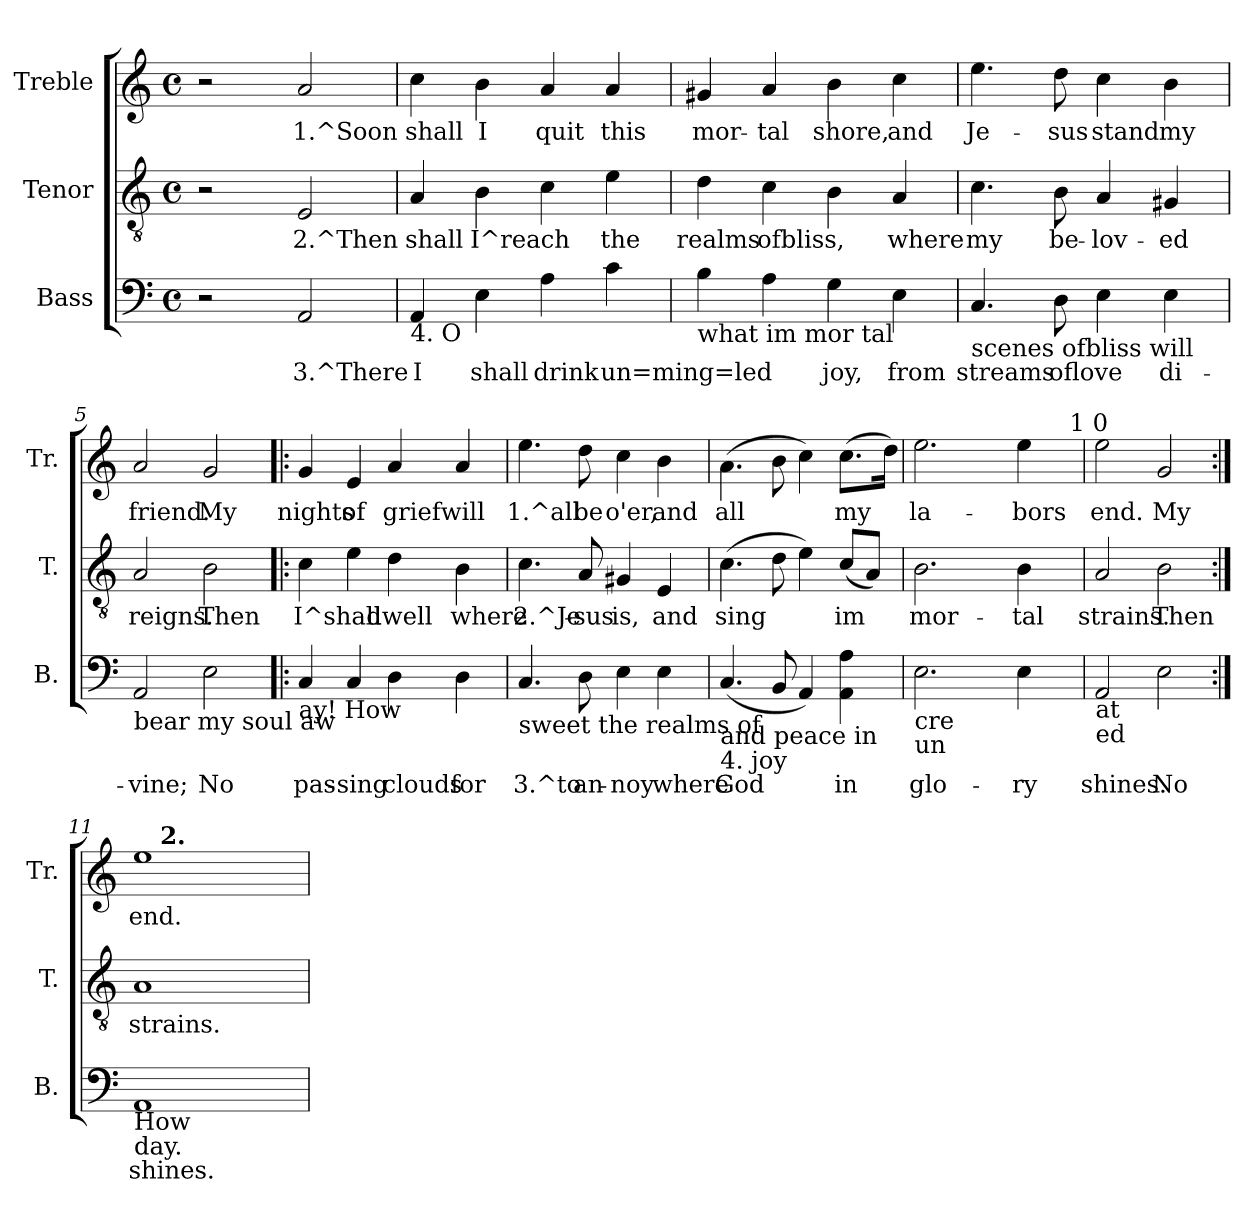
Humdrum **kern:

**kern	**text	**kern	**text	**kern	**text
*part3	*part3	*part2	*part2	*part1	*part1
*staff3	*staff3	*staff2	*staff2	*staff1	*staff1
*I"Bass	*	*I"Tenor	*	*I"Treble	*
*I'B.	*	*I'T.	*	*I'Tr.	*
!!LO:PB:g=z
*stria5	*	*stria5	*	*stria5	*
*clefF4	*	*clefGv2	*	*clefG2	*
*k[]	*	*k[]	*	*k[]	*
*C:	*	*C:	*	*C:	*
*M4/4	*	*M4/4	*	*M4/4	*
*met(c)	*	*met(c)	*	*met(c)	*
=1	=1	=1	=1	=1	=1
2r	.	2r	.	2r	.
!	!LO:LY:b:rj	!	!LO:LY:b:rj	!	!LO:LY:b:rj
2AA/	3.^There	2E/	2.^Then	2a/	1.^Soon
=2	=2	=2	=2	=2	=2
!LO:TX:b:t=4. O	!	!	!	!	!
!	!LO:LY:b:rj	!	!LO:LY:b:rj	!	!LO:LY:b:rj
4AA/	I	4A/	shall	4cc\	shall
!	!LO:LY:b:rj	!	!LO:LY:b:rj	!	!LO:LY:b:rj
4E\	shall	4B\	I^reach	4b\	I
!	!LO:LY:b:rj	!	!LO:LY:b:rj	!	!LO:LY:b:rj
4A\	drink	4c\	.	4a/	quit
!	!LO:LY:b:rj	!	!LO:LY:b:rj	!	!LO:LY:b:rj
4c\	un=ming=led	4e\	the	4a/	this
=3	=3	=3	=3	=3	=3
!LO:TX:b:t=what im mor tal	!	!	!	!	!
!	!LO:LY:b:rj	!	!LO:LY:b:rj	!	!LO:LY:b:rj
4B\	.	4d\	realms	4g#X/	mor-
!	!LO:LY:b:rj	!	!LO:LY:b:rj	!	!LO:LY:b:rj
4A\	.	4c\	ofbliss,	4a/	-tal
!	!LO:LY:b:rj	!	!LO:LY:b:rj	!	!LO:LY:b:rj
4G\	joy,	4B\	.	4b\	shore,
!	!LO:LY:b:rj	!	!LO:LY:b:rj	!	!LO:LY:b:rj
4E\	from	4A/	where	4cc\	and
=4	=4	=4	=4	=4	=4
!LO:TX:b:t=scenes ofbliss will	!	!	!	!	!
!	!LO:LY:b:rj	!	!LO:LY:b:rj	!	!LO:LY:b:rj
4.C/	streams	4.c\	my	4.ee\	Je-
!	!LO:LY:b:rj	!	!LO:LY:b:rj	!	!LO:LY:b:rj
8D\	oflove	8B\	be-	8dd\	-sus
!	!LO:LY:b:rj	!	!LO:LY:b:rj	!	!LO:LY:b:rj
4E\	.	4A/	-lov-	4cc\	stand
!	!LO:LY:b:rj	!	!LO:LY:b:rj	!	!LO:LY:b:rj
4E\	di-	4G#X/	-ed	4b\	my
=5	=5	=5	=5	=5	=5
!LO:TX:b:t=bear my soul aw	!	!	!	!	!
!	!LO:LY:b:rj	!	!LO:LY:b:rj	!	!LO:LY:b:rj
2AA/	-vine;	2A/	reigns.	2a>/	friend.
!	!LO:LY:b:rj	!	!LO:LY:b:rj	!	!LO:LY:b:rj
2E\	No	2B\	Then	2g/	My
=6!|:	=6!|:	=6!|:	=6!|:	=6!|:	=6!|:
!LO:TX:b:t=ay! How	!	!	!	!	!
!	!LO:LY:b:rj	!	!LO:LY:b:rj	!	!LO:LY:b:rj
4C/	pas-	4c\	I^shall	4g/	nights
!	!LO:LY:b:rj	!	!LO:LY:b:rj	!	!LO:LY:b:rj
4C/	-sing	4e\	.	4e/	of
!	!LO:LY:b:rj	!	!LO:LY:b:rj	!	!LO:LY:b:rj
4D\	clouds	4d\	dwell	4a/	griefwill
!	!LO:LY:b:rj	!	!LO:LY:b:rj	!	!LO:LY:b:rj
4D\	for	4B\	where	4a/	.
!!LO:LB:g=z
=7	=7	=7	=7	=7	=7
!LO:TX:b:t=sweet the realms of	!	!	!	!	!
!	!LO:LY:b:rj	!	!LO:LY:b:rj	!	!LO:LY:b:rj
4.C/	3.^to	4.c\	2.^Je-	4.ee\	1.^all
!	!LO:LY:b:rj	!	!LO:LY:b:rj	!	!LO:LY:b:rj
8D\	an-	8A/	-sus	8dd\	be
!	!LO:LY:b:rj	!	!LO:LY:b:rj	!	!LO:LY:b:rj
4E\	-noy	4G#X/	is,	4cc\	o'er,
!	!LO:LY:b:rj	!	!LO:LY:b:rj	!	!LO:LY:b:rj
4E\	where	4E/	and	4b\	and
=8	=8	=8	=8	=8	=8
!LO:TX:b:t=and peace in	!	!	!	!	!
!LO:TX:b:t=4. joy	!	!	!	!	!
!	!LO:LY:b:rj	!	!LO:LY:b:rj	!	!LO:LY:b:rj
(<4.C/	God	(>4.c\	sing	(>4.a\	all
!	!LO:LY:b:rj	!	!LO:LY:b:rj	!	!LO:LY:b:rj
8BB/	.	8d\	.	8b\	.
!	!LO:LY:b:rj	!	!LO:LY:b:rj	!	!LO:LY:b:rj
4AA/)	.	4e\)	.	4cc\)	.
!	!LO:LY:b:rj	!	!LO:LY:b:rj	!	!LO:LY:b:rj
4A\ 4AA\	in	(<8c/L	im-	(>8.cc\L	my
!	!	!	!LO:LY:b:rj	!	!
.	.	8A/J)	--	.	.
!	!	!	!	!	!LO:LY:b:rj
.	.	.	.	16dd\J)	.
=9	=9	=9	=9	=9	=9
!LO:TX:b:t=cre	!	!	!	!	!
!LO:TX:b:t=un	!	!	!	!	!
!	!LO:LY:b:rj	!	!LO:LY:b:rj	!	!LO:LY:b:rj
*	*	*	*	*^	*
2.E\	glo-	2.B\	-mor-	2.ee\	2ryy	la-
.	.	.	.	.	4ryy	.
!	!LO:LY:b:rj	!	!LO:LY:b:rj	!	!	!LO:LY:b:rj
4E\	-ry	4B\	-tal	4ee\	8ryy	-bors
.	.	.	.	.	16ryy	.
.	.	.	.	.	64ryy	.
!	!	!	!	!	!LO:TX:a:t=1 0	!
.	.	.	.	.	32.ryy	.
=10	=10	=10	=10	=10	=10	=10
!LO:TX:b:t=at	!	!	!	!	!	!
!LO:TX:b:t=ed	!	!	!	!	!	!
!	!LO:LY:b:rj	!	!LO:LY:b:rj	!	!	!LO:LY:b:rj
*	*	*	*	*v	*v	*
2AA/	shines.	2A/	strains.	2ee\	end.
!	!LO:LY:b:rj	!	!LO:LY:b:rj	!	!LO:LY:b:rj
2E\	No	2B\	Then	2g/	My
=11:|!	=11:|!	=11:|!	=11:|!	=11:|!	=11:|!
!LO:TX:b:t=How	!	!	!	!	!
!LO:TX:b:t=day.	!	!	!	!	!
!	!LO:LY:b:rj	!	!LO:LY:b:rj	!	!LO:LY:b:rj
*	*	*	*	*^	*
1AA	shines.	1A	strains.	1ee	16ryy	end.
.	.	.	.	.	64ryy	.
!	!	!	!	!	!LO:TX:a:B:t=2.	!
.	.	.	.	.	2ryy	.
.	.	.	.	.	4ryy	.
.	.	.	.	.	8ryy	.
.	.	.	.	.	32.ryy	.
*	*	*	*	*v	*v	*
=	=	=	=	=	=
*-	*-	*-	*-	*-	*-
